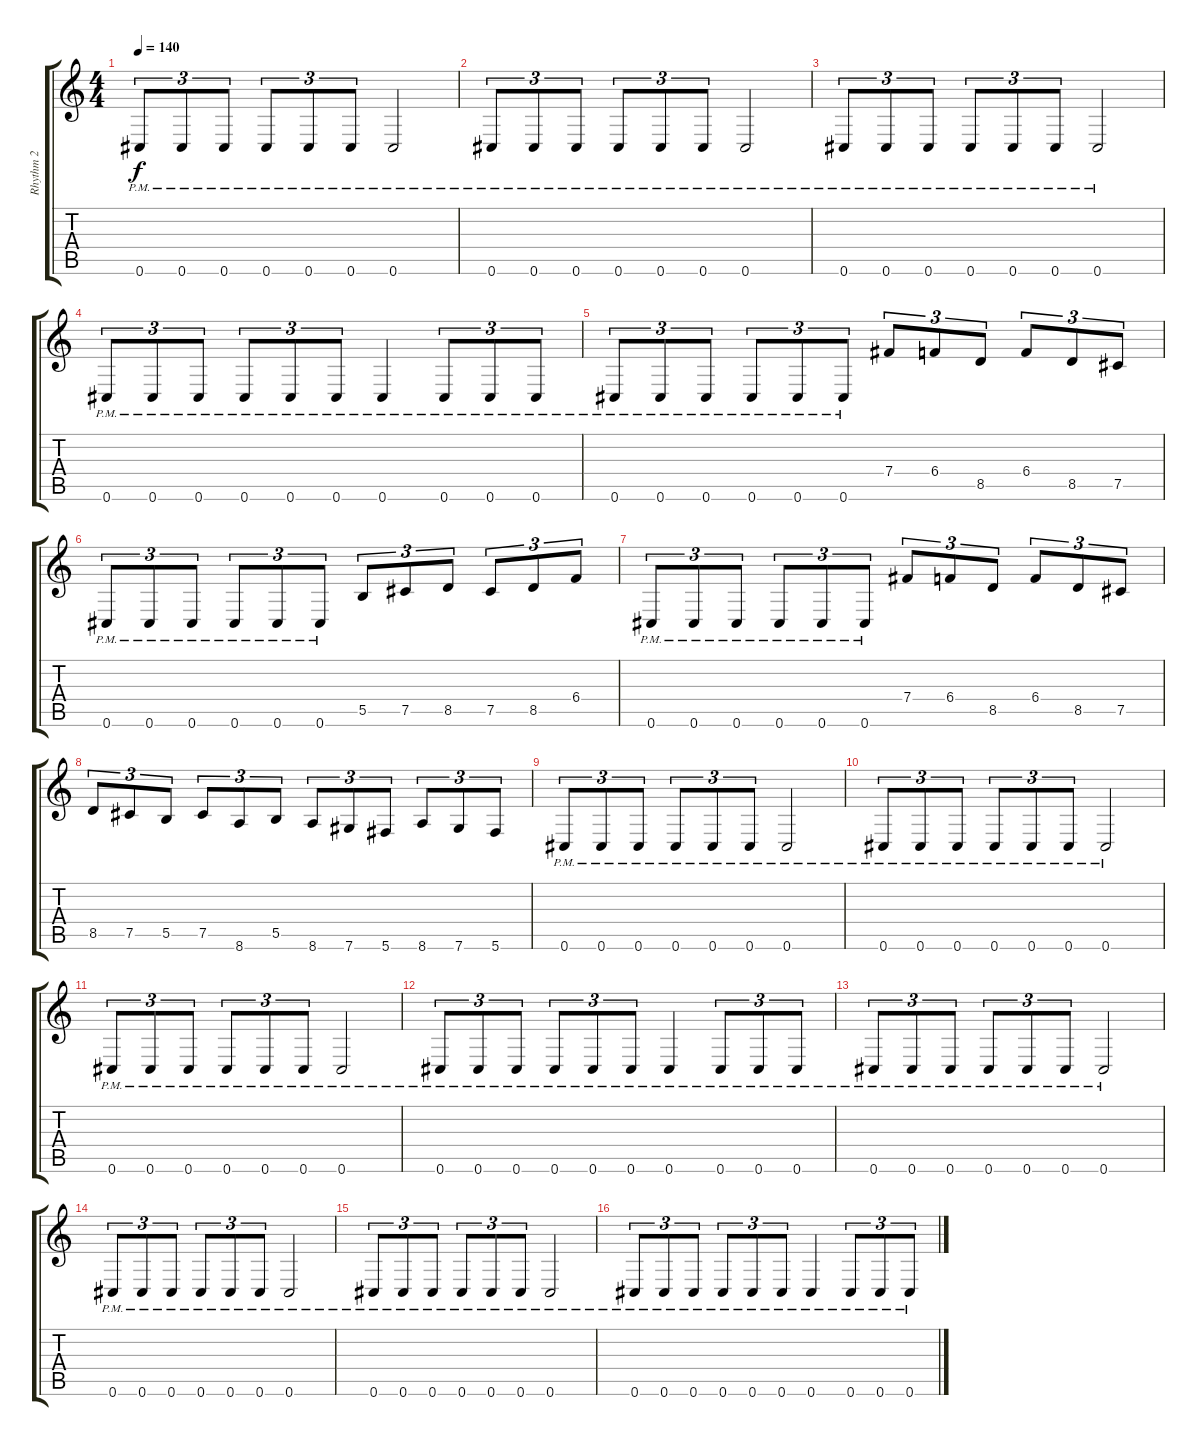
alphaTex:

\track ("Rhythm 2" "Rhythm 2") {instrument distortionguitar}
\staff {score tabs}
\tuning (Db4 Ab3 E3 B2 Gb2 Db2) {hide}
\ts (4 4)
\tempo 140
\clef g2
\ks c
0.6{pm}.8{tu (3 2) dy f} 0.6{pm}.8{tu (3 2)} 0.6{pm}.8{tu (3 2)} 0.6{pm}.8{tu (3 2)} 0.6{pm}.8{tu (3 2)} 0.6{pm}.8{tu (3 2)} 0.6{pm}.2 |
0.6{pm}.8{tu (3 2)} 0.6{pm}.8{tu (3 2)} 0.6{pm}.8{tu (3 2)} 0.6{pm}.8{tu (3 2)} 0.6{pm}.8{tu (3 2)} 0.6{pm}.8{tu (3 2)} 0.6{pm}.2 |
0.6{pm}.8{tu (3 2)} 0.6{pm}.8{tu (3 2)} 0.6{pm}.8{tu (3 2)} 0.6{pm}.8{tu (3 2)} 0.6{pm}.8{tu (3 2)} 0.6{pm}.8{tu (3 2)} 0.6{pm}.2 |
0.6{pm}.8{tu (3 2)} 0.6{pm}.8{tu (3 2)} 0.6{pm}.8{tu (3 2)} 0.6{pm}.8{tu (3 2)} 0.6{pm}.8{tu (3 2)} 0.6{pm}.8{tu (3 2)} 0.6{pm}.4 0.6{pm}.8{tu (3 2)} 0.6{pm}.8{tu (3 2)} 0.6{pm}.8{tu (3 2)} |
0.6{pm}.8{tu (3 2)} 0.6{pm}.8{tu (3 2)} 0.6{pm}.8{tu (3 2)} 0.6{pm}.8{tu (3 2)} 0.6{pm}.8{tu (3 2)} 0.6{pm}.8{tu (3 2)} 7.4.8{tu (3 2)} 6.4.8{tu (3 2)} 8.5.8{tu (3 2)} 6.4.8{tu (3 2)} 8.5.8{tu (3 2)} 7.5.8{tu (3 2)} |
0.6{pm}.8{tu (3 2)} 0.6{pm}.8{tu (3 2)} 0.6{pm}.8{tu (3 2)} 0.6{pm}.8{tu (3 2)} 0.6{pm}.8{tu (3 2)} 0.6{pm}.8{tu (3 2)} 5.5.8{tu (3 2)} 7.5.8{tu (3 2)} 8.5.8{tu (3 2)} 7.5.8{tu (3 2)} 8.5.8{tu (3 2)} 6.4.8{tu (3 2)} |
0.6{pm}.8{tu (3 2)} 0.6{pm}.8{tu (3 2)} 0.6{pm}.8{tu (3 2)} 0.6{pm}.8{tu (3 2)} 0.6{pm}.8{tu (3 2)} 0.6{pm}.8{tu (3 2)} 7.4.8{tu (3 2)} 6.4.8{tu (3 2)} 8.5.8{tu (3 2)} 6.4.8{tu (3 2)} 8.5.8{tu (3 2)} 7.5.8{tu (3 2)} |
8.5.8{tu (3 2)} 7.5.8{tu (3 2)} 5.5.8{tu (3 2)} 7.5.8{tu (3 2)} 8.6.8{tu (3 2)} 5.5.8{tu (3 2)} 8.6.8{tu (3 2)} 7.6.8{tu (3 2)} 5.6.8{tu (3 2)} 8.6.8{tu (3 2)} 7.6.8{tu (3 2)} 5.6.8{tu (3 2)} |
0.6{pm}.8{tu (3 2)} 0.6{pm}.8{tu (3 2)} 0.6{pm}.8{tu (3 2)} 0.6{pm}.8{tu (3 2)} 0.6{pm}.8{tu (3 2)} 0.6{pm}.8{tu (3 2)} 0.6{pm}.2 |
0.6{pm}.8{tu (3 2)} 0.6{pm}.8{tu (3 2)} 0.6{pm}.8{tu (3 2)} 0.6{pm}.8{tu (3 2)} 0.6{pm}.8{tu (3 2)} 0.6{pm}.8{tu (3 2)} 0.6{pm}.2 |
0.6{pm}.8{tu (3 2)} 0.6{pm}.8{tu (3 2)} 0.6{pm}.8{tu (3 2)} 0.6{pm}.8{tu (3 2)} 0.6{pm}.8{tu (3 2)} 0.6{pm}.8{tu (3 2)} 0.6{pm}.2 |
0.6{pm}.8{tu (3 2)} 0.6{pm}.8{tu (3 2)} 0.6{pm}.8{tu (3 2)} 0.6{pm}.8{tu (3 2)} 0.6{pm}.8{tu (3 2)} 0.6{pm}.8{tu (3 2)} 0.6{pm}.4 0.6{pm}.8{tu (3 2)} 0.6{pm}.8{tu (3 2)} 0.6{pm}.8{tu (3 2)} |
0.6{pm}.8{tu (3 2)} 0.6{pm}.8{tu (3 2)} 0.6{pm}.8{tu (3 2)} 0.6{pm}.8{tu (3 2)} 0.6{pm}.8{tu (3 2)} 0.6{pm}.8{tu (3 2)} 0.6{pm}.2 |
0.6{pm}.8{tu (3 2)} 0.6{pm}.8{tu (3 2)} 0.6{pm}.8{tu (3 2)} 0.6{pm}.8{tu (3 2)} 0.6{pm}.8{tu (3 2)} 0.6{pm}.8{tu (3 2)} 0.6{pm}.2 |
0.6{pm}.8{tu (3 2)} 0.6{pm}.8{tu (3 2)} 0.6{pm}.8{tu (3 2)} 0.6{pm}.8{tu (3 2)} 0.6{pm}.8{tu (3 2)} 0.6{pm}.8{tu (3 2)} 0.6{pm}.2 |
0.6{pm}.8{tu (3 2)} 0.6{pm}.8{tu (3 2)} 0.6{pm}.8{tu (3 2)} 0.6{pm}.8{tu (3 2)} 0.6{pm}.8{tu (3 2)} 0.6{pm}.8{tu (3 2)} 0.6{pm}.4 0.6{pm}.8{tu (3 2)} 0.6{pm}.8{tu (3 2)} 0.6{pm}.8{tu (3 2)}
